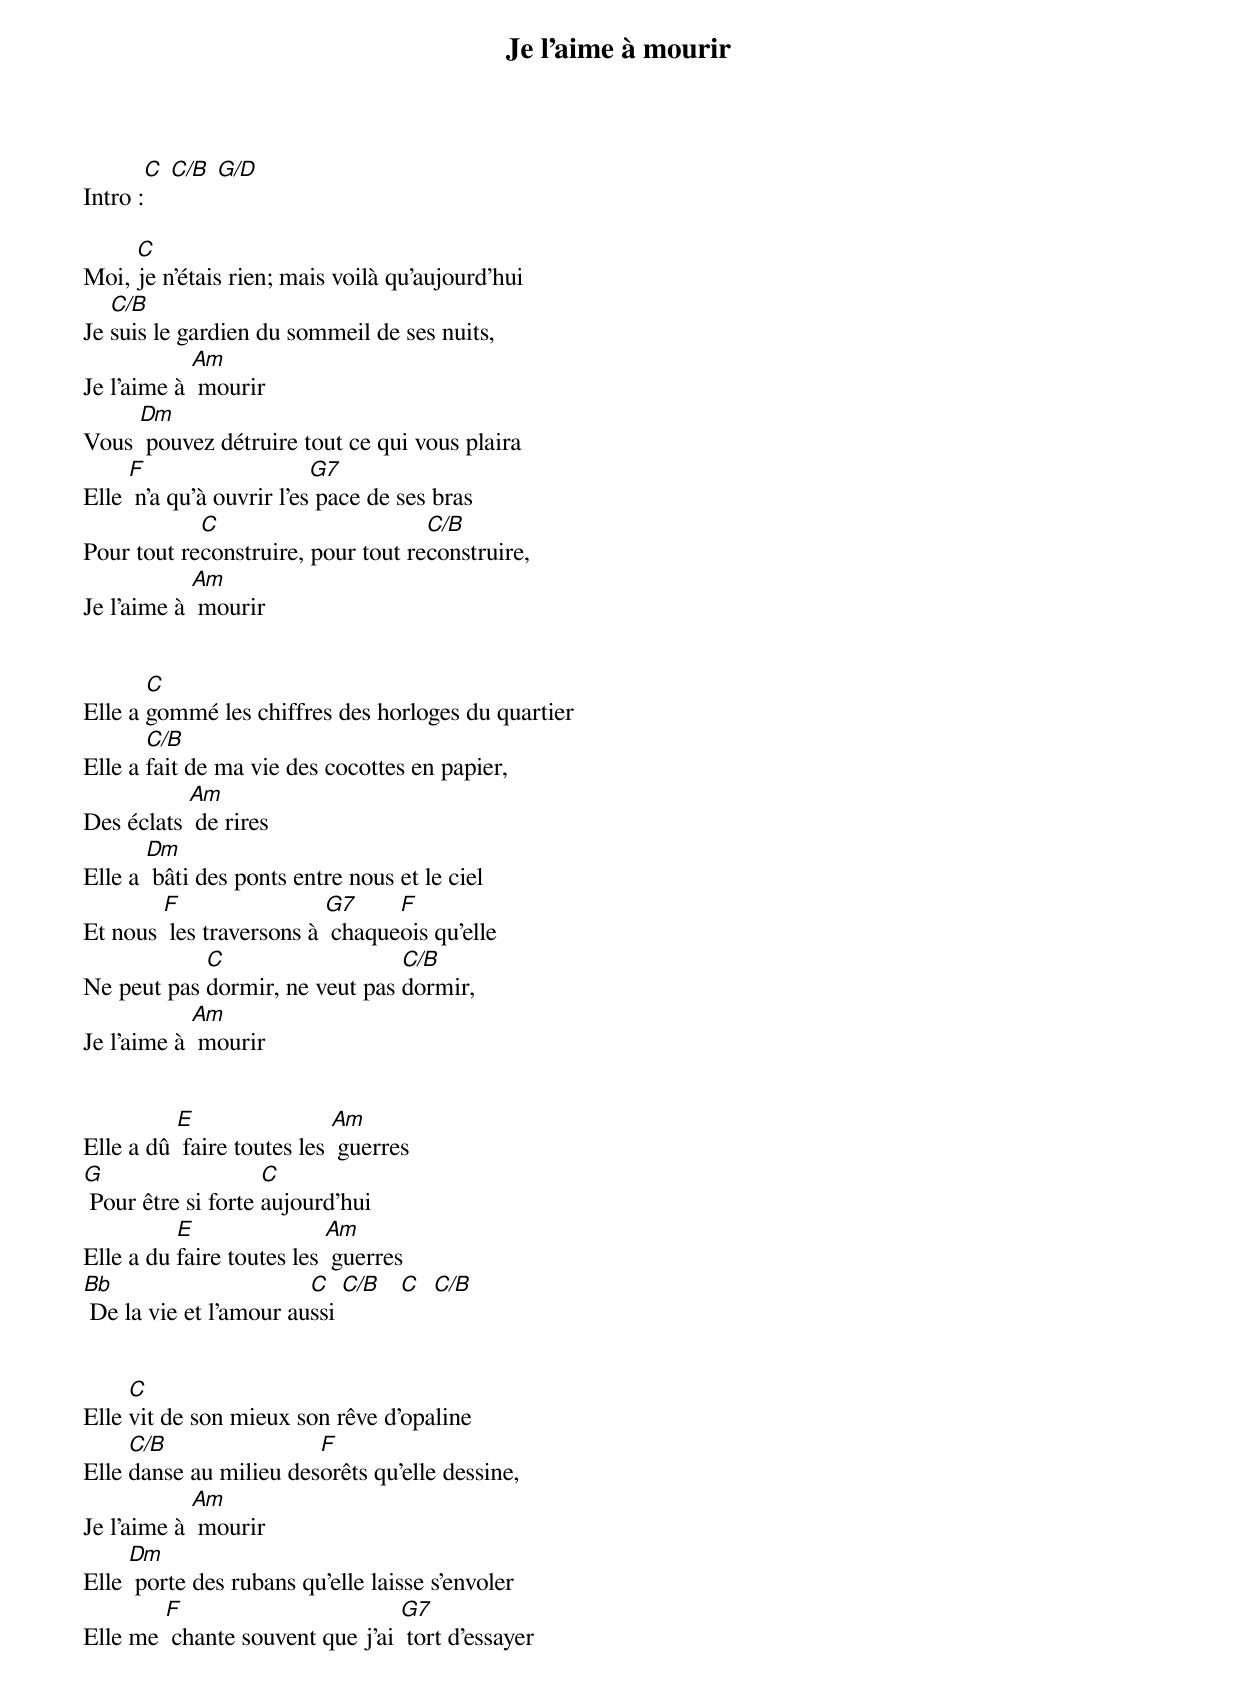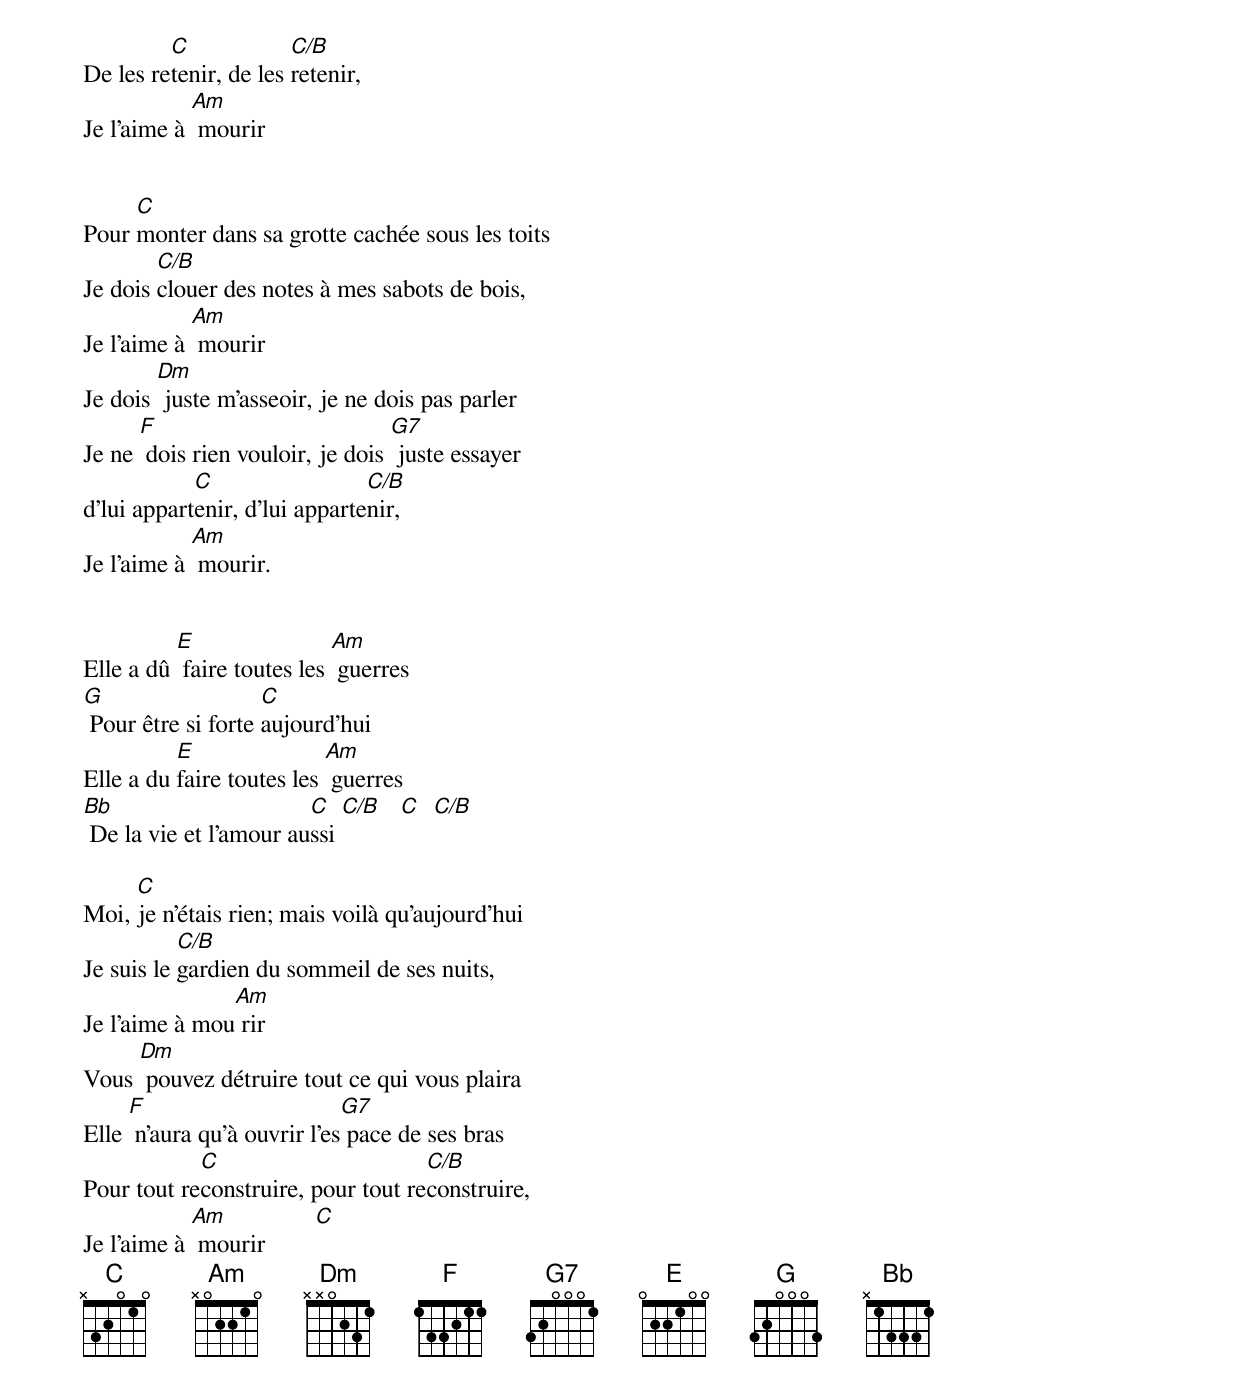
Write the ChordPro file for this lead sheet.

{t:Je l'aime à mourir}
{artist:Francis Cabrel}

Intro :[C] [C/B] [G/D]

Moi, [C]je n'étais rien; mais voilà qu'aujourd'hui
Je [C/B]suis le gardien du sommeil de ses nuits,
Je l'aime à [Am] mourir
Vous [Dm] pouvez détruire tout ce qui vous plaira
Elle [F] n'a qu'à ouvrir l'es[G7] pace de ses bras
Pour tout re[C]construire, pour tout re[C/B]construire,
Je l'aime à [Am] mourir


Elle a [C]gommé les chiffres des horloges du quartier
Elle a [C/B]fait de ma vie des cocottes en papier,
Des éclats [Am] de rires
Elle a [Dm] bâti des ponts entre nous et le ciel
Et nous [F] les traversons à [G7] chaque[F]ois qu'elle
Ne peut pas [C]dormir, ne veut pas [C/B]dormir,
Je l'aime à [Am] mourir


Elle a dû [E] faire toutes les [Am] guerres
[G] Pour être si forte [C]aujourd'hui
Elle a du [E]faire toutes les [Am] guerres
[Bb] De la vie et l'amour au[C]ssi [C/B]   [C]  [C/B]


Elle [C]vit de son mieux son rêve d'opaline
Elle [C/B]danse au milieu des[F]orêts qu'elle dessine,
Je l'aime à [Am] mourir
Elle [Dm] porte des rubans qu'elle laisse s'envoler
Elle me [F] chante souvent que j'ai [G7] tort d'essayer
De les re[C]tenir, de les [C/B]retenir,
Je l'aime à [Am] mourir


Pour [C]monter dans sa grotte cachée sous les toits
Je dois [C/B]clouer des notes à mes sabots de bois,
Je l'aime à [Am] mourir
Je dois [Dm] juste m'asseoir, je ne dois pas parler
Je ne [F] dois rien vouloir, je dois [G7] juste essayer
d'lui appart[C]enir, d'lui apparte[C/B]nir,
Je l'aime à [Am] mourir.


Elle a dû [E] faire toutes les [Am] guerres
[G] Pour être si forte [C]aujourd'hui
Elle a du [E]faire toutes les [Am] guerres
[Bb] De la vie et l'amour au[C]ssi [C/B]   [C]  [C/B]

Moi, [C]je n'étais rien; mais voilà qu'aujourd'hui
Je suis le [C/B]gardien du sommeil de ses nuits,
Je l'aime à mou[Am] rir
Vous [Dm] pouvez détruire tout ce qui vous plaira
Elle [F] n'aura qu'à ouvrir l'es[G7] pace de ses bras
Pour tout re[C]construire, pour tout re[C/B]construire,
Je l'aime à [Am] mourir        [C]
